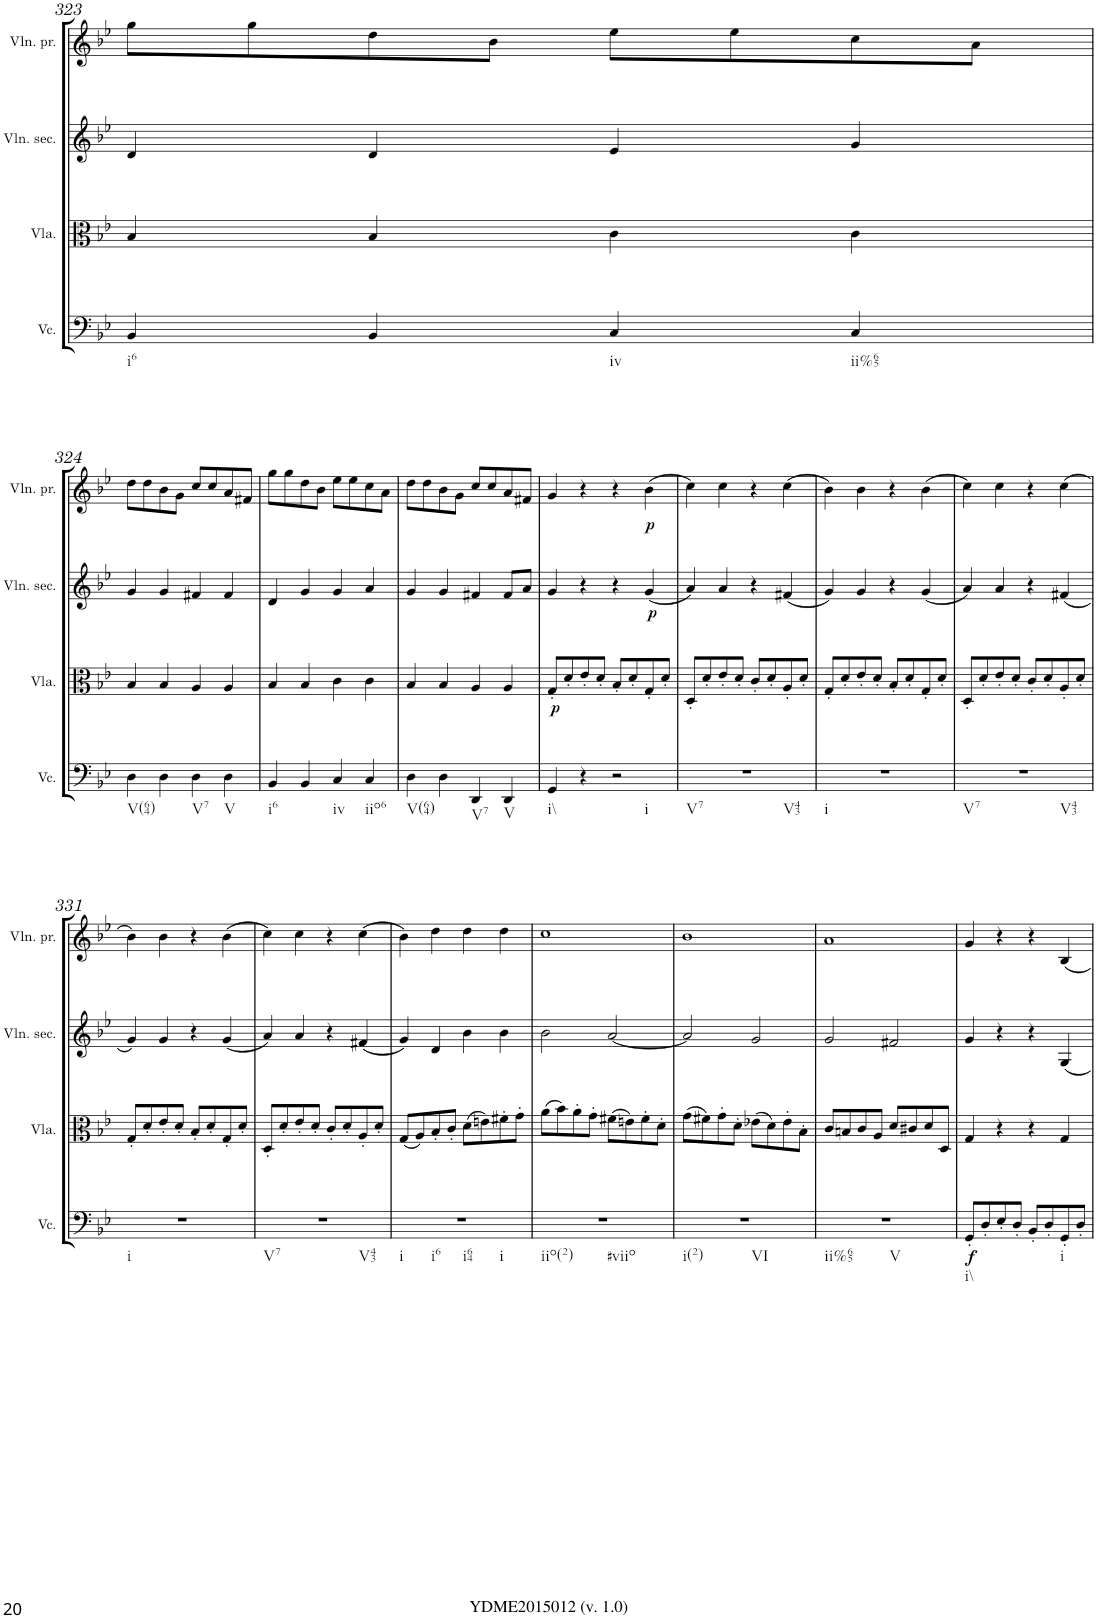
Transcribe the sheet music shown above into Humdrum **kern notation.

**kern	**dynam	**kern	**dynam	**kern	**dynam	**kern	**dynam
*part4	*part4	*part3	*part3	*part2	*part2	*part1	*part1
*staff4	*staff4	*staff3	*staff3	*staff2	*staff2	*staff1	*staff1
*I"Violoncelle	*	*I"Viola	*	*I"Violino secondo	*	*I"Violino primo	*
*I'Vc.	*	*I'Vla.	*	*I'Vln. sec.	*	*I'Vln. pr.	*
!!LO:PB:g=z
*clefF4	*	*clefC3	*	*clefG2	*	*clefG2	*
*k[b-e-]	*	*k[b-e-]	*	*k[b-e-]	*	*k[b-e-]	*
*B-:	*	*B-:	*	*B-:	*	*B-:	*
*M2/2	*	*M2/2	*	*M2/2	*	*M2/2	*
*met(c|)	*	*met(c|)	*	*met(c|)	*	*met(c|)	*
=323	=323	=323	=323	=323	=323	=323	=323
!LO:TX:b:t=i6	!	!	!	!	!	!	!
4BB-/	.	4B-/	.	4d/	.	8gg\L	.
.	.	.	.	.	.	8gg\	.
4BB-/	.	4B-/	.	4d/	.	8dd\	.
.	.	.	.	.	.	8b-\J	.
!LO:TX:b:t=iv	!	!	!	!	!	!	!
4C/	.	4c\	.	4e-/	.	8ee-\L	.
.	.	.	.	.	.	8ee-\	.
!LO:TX:b:t=ii%65	!	!	!	!	!	!	!
4C/	.	4c\	.	4g/	.	8cc\	.
.	.	.	.	.	.	8a\J	.
!!LO:LB:g=z
=324	=324	=324	=324	=324	=324	=324	=324
!LO:TX:b:t=V(64)	!	!	!	!	!	!	!
4D\	.	4B-/	.	4g/	.	8dd\L	.
.	.	.	.	.	.	8dd\	.
4D\	.	4B-/	.	4g/	.	8b-\	.
.	.	.	.	.	.	8g\J	.
!LO:TX:b:t=V7	!	!	!	!	!	!	!
4D\	.	4A/	.	4f#X/	.	8cc/L	.
.	.	.	.	.	.	8cc/	.
!LO:TX:b:t=V	!	!	!	!	!	!	!
4D\	.	4A/	.	4f#/	.	8a/	.
.	.	.	.	.	.	8f#X/J	.
=325	=325	=325	=325	=325	=325	=325	=325
!LO:TX:b:t=i6	!	!	!	!	!	!	!
4BB-/	.	4B-/	.	4d/	.	8gg\L	.
.	.	.	.	.	.	8gg\	.
4BB-/	.	4B-/	.	4g/	.	8dd\	.
.	.	.	.	.	.	8b-\J	.
!LO:TX:b:t=iv	!	!	!	!	!	!	!
4C/	.	4c\	.	4g/	.	8ee-\L	.
.	.	.	.	.	.	8ee-\	.
!LO:TX:b:t=iio6	!	!	!	!	!	!	!
4C/	.	4c\	.	4a/	.	8cc\	.
.	.	.	.	.	.	8a\J	.
=326	=326	=326	=326	=326	=326	=326	=326
!LO:TX:b:t=V(64)	!	!	!	!	!	!	!
4D\	.	4B-/	.	4g/	.	8dd\L	.
.	.	.	.	.	.	8dd\	.
4D\	.	4B-/	.	4g/	.	8b-\	.
.	.	.	.	.	.	8g\J	.
!LO:TX:b:t=V7	!	!	!	!	!	!	!
4DD/	.	4A/	.	4f#X/	.	8cc/L	.
.	.	.	.	.	.	8cc/	.
!LO:TX:b:t=V	!	!	!	!	!	!	!
4DD/	.	4A/	.	8f#/L	.	8a/	.
.	.	.	.	8a/J	.	8f#X/J	.
=327	=327	=327	=327	=327	=327	=327	=327
!LO:TX:b:t=i\\	!	!	!	!	!	!	!
!	!	!	!LO:DY:b	!	!	!	!
4GG/	.	8G'/L	p	4g/	.	4g/	.
.	.	8d'/	.	.	.	.	.
4r	.	8e-'/	.	4r	.	4r	.
.	.	8d'/J	.	.	.	.	.
!LO:TX:b:t=i	!	!	!	!	!	!	!
2r	.	8B-'/L	.	4r	.	4r	.
.	.	8d'/	.	.	.	.	.
!	!	!	!	!	!LO:DY:b	!	!LO:DY:b
.	.	8G'/	.	(<4g/	p	(>4b-\	p
.	.	8d'/J	.	.	.	.	.
=328	=328	=328	=328	=328	=328	=328	=328
!LO:TX:b:t=V7	!	!	!	!	!	!	!
!LO:TX:b:t=V43	!	!	!	!	!	!	!
1r	.	8D'/L	.	4a/)	.	4cc\)	.
.	.	8d'/	.	.	.	.	.
.	.	8e-'/	.	4a/	.	4cc\	.
.	.	8d'/J	.	.	.	.	.
.	.	8c'/L	.	4r	.	4r	.
.	.	8d'/	.	.	.	.	.
.	.	8A'/	.	(<4f#X/	.	(>4cc\	.
.	.	8d'/J	.	.	.	.	.
=329	=329	=329	=329	=329	=329	=329	=329
!LO:TX:b:t=i	!	!	!	!	!	!	!
1r	.	8G'/L	.	4g/)	.	4b-\)	.
.	.	8d'/	.	.	.	.	.
.	.	8e-'/	.	4g/	.	4b-\	.
.	.	8d'/J	.	.	.	.	.
.	.	8B-'/L	.	4r	.	4r	.
.	.	8d'/	.	.	.	.	.
.	.	8G'/	.	(<4g/	.	(>4b-\	.
.	.	8d'/J	.	.	.	.	.
=330	=330	=330	=330	=330	=330	=330	=330
!LO:TX:b:t=V7	!	!	!	!	!	!	!
!LO:TX:b:t=V43	!	!	!	!	!	!	!
1r	.	8D'/L	.	4a/)	.	4cc\)	.
.	.	8d'/	.	.	.	.	.
.	.	8e-'/	.	4a/	.	4cc\	.
.	.	8d'/J	.	.	.	.	.
.	.	8c'/L	.	4r	.	4r	.
.	.	8d'/	.	.	.	.	.
.	.	8A'/	.	(<4f#X/	.	(>4cc\	.
.	.	8d'/J	.	.	.	.	.
!!LO:LB:g=z
=331	=331	=331	=331	=331	=331	=331	=331
!LO:TX:b:t=i	!	!	!	!	!	!	!
1r	.	8G'/L	.	4g/)	.	4b-\)	.
.	.	8d'/	.	.	.	.	.
.	.	8e-'/	.	4g/	.	4b-\	.
.	.	8d'/J	.	.	.	.	.
.	.	8B-'/L	.	4r	.	4r	.
.	.	8d'/	.	.	.	.	.
.	.	8G'/	.	(<4g/	.	(>4b-\	.
.	.	8d'/J	.	.	.	.	.
=332	=332	=332	=332	=332	=332	=332	=332
!LO:TX:b:t=V7	!	!	!	!	!	!	!
!LO:TX:b:t=V43	!	!	!	!	!	!	!
1r	.	8D'/L	.	4a/)	.	4cc\)	.
.	.	8d'/	.	.	.	.	.
.	.	8e-'/	.	4a/	.	4cc\	.
.	.	8d'/J	.	.	.	.	.
.	.	8c'/L	.	4r	.	4r	.
.	.	8d'/	.	.	.	.	.
.	.	8A'/	.	(<4f#X/	.	(>4cc\	.
.	.	8d'/J	.	.	.	.	.
=333	=333	=333	=333	=333	=333	=333	=333
!LO:TX:b:t=i	!	!	!	!	!	!	!
!LO:TX:b:t=i6	!	!	!	!	!	!	!
!LO:TX:b:t=i64	!	!	!	!	!	!	!
!LO:TX:b:t=i	!	!	!	!	!	!	!
1r	.	(<8G/L	.	4g/)	.	4b-\)	.
.	.	8A/)	.	.	.	.	.
.	.	8B-'/	.	4d/	.	4dd\	.
.	.	8c'/J	.	.	.	.	.
.	.	(>8d\L	.	4b-\	.	4dd\	.
.	.	8en\)	.	.	.	.	.
.	.	8f#X'\	.	4b-\	.	4dd\	.
.	.	8g'\J	.	.	.	.	.
=334	=334	=334	=334	=334	=334	=334	=334
!LO:TX:b:t=iio(2)	!	!	!	!	!	!	!
!LO:TX:b:t=#viio	!	!	!	!	!	!	!
1r	.	(>8a\L	.	2b-\	.	1cc	.
.	.	8b-\)	.	.	.	.	.
.	.	8a'\	.	.	.	.	.
.	.	8g'\J	.	.	.	.	.
.	.	(>8f#X\L	.	[2a/	.	.	.
.	.	8en\)	.	.	.	.	.
.	.	8f#'\	.	.	.	.	.
.	.	8d'\J	.	.	.	.	.
=335	=335	=335	=335	=335	=335	=335	=335
!LO:TX:b:t=i(2)	!	!	!	!	!	!	!
!LO:TX:b:t=VI	!	!	!	!	!	!	!
1r	.	(>8g\L	.	2a/]	.	1b-	.
.	.	8f#X\)	.	.	.	.	.
.	.	8g'\	.	.	.	.	.
.	.	8d'\J	.	.	.	.	.
.	.	(>8e-X\L	.	2g/	.	.	.
.	.	8d\)	.	.	.	.	.
.	.	8e-'\	.	.	.	.	.
.	.	8B-'\J	.	.	.	.	.
=336	=336	=336	=336	=336	=336	=336	=336
!LO:TX:b:t=ii%65	!	!	!	!	!	!	!
!LO:TX:b:t=V	!	!	!	!	!	!	!
1r	.	8c/L	.	2g/	.	1a	.
.	.	8Bn/	.	.	.	.	.
.	.	8c/	.	.	.	.	.
.	.	8A/J	.	.	.	.	.
.	.	8d/L	.	2f#X/	.	.	.
.	.	8c#X/	.	.	.	.	.
.	.	8d/	.	.	.	.	.
.	.	8D/J	.	.	.	.	.
=337	=337	=337	=337	=337	=337	=337	=337
!LO:TX:b:t=i\\	!	!	!	!	!	!	!
!	!LO:DY:b	!	!	!	!	!	!
8GG'/L	f	4G/	.	4g/	.	4g/	.
8D'/	.	.	.	.	.	.	.
8E-'/	.	4r	.	4r	.	4r	.
8D'/J	.	.	.	.	.	.	.
8BB-'/L	.	4r	.	4r	.	4r	.
8D'/	.	.	.	.	.	.	.
!LO:TX:b:t=i	!	!	!	!	!	!	!
8GG'/	.	4G/	.	4G/	.	4B-/	.
8D'/J	.	.	.	.	.	.	.
=	=	=	=	=	=	=	=
*-	*-	*-	*-	*-	*-	*-	*-
